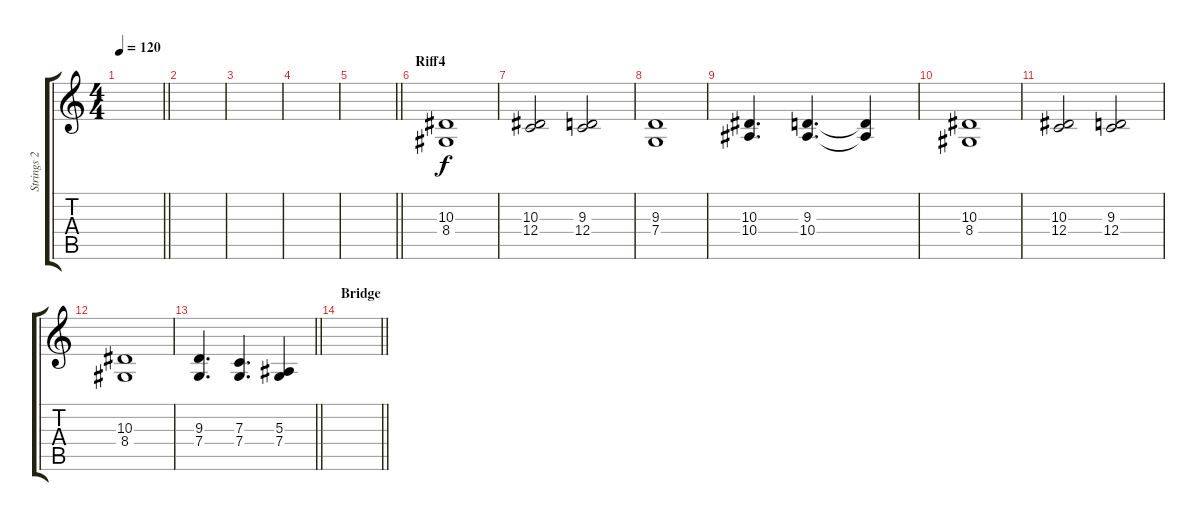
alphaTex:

\track ("Strings 2" "Strings 2") {instrument pad2warm}
\staff {score tabs}
\tuning (D4 A3 F3 C3 G2 C2) {hide}
\ts (4 4)
\tempo 120
\clef g2
\barLineRight lightlight
\ks c
|
|
|
|
\barLineRight lightlight
|
\section ("" "Riff4")
(10.3 8.4).1{volume 5 instrument choiraahs} |
(10.3 12.4).2 (9.3 12.4).2 |
(9.3 7.4).1 |
(10.3 10.4).4{d} (9.3 10.4).4{d} (9.3{t} 10.4{t}).4 |
(10.3 8.4).1 |
(10.3 12.4).2 (9.3 12.4).2 |
(10.3 8.4).1 |
\barLineRight lightlight
(9.3 7.4).4{d} (7.3 7.4).4{d} (5.3 7.4).4 |
\section ("" "Bridge")
\barLineRight lightlight
